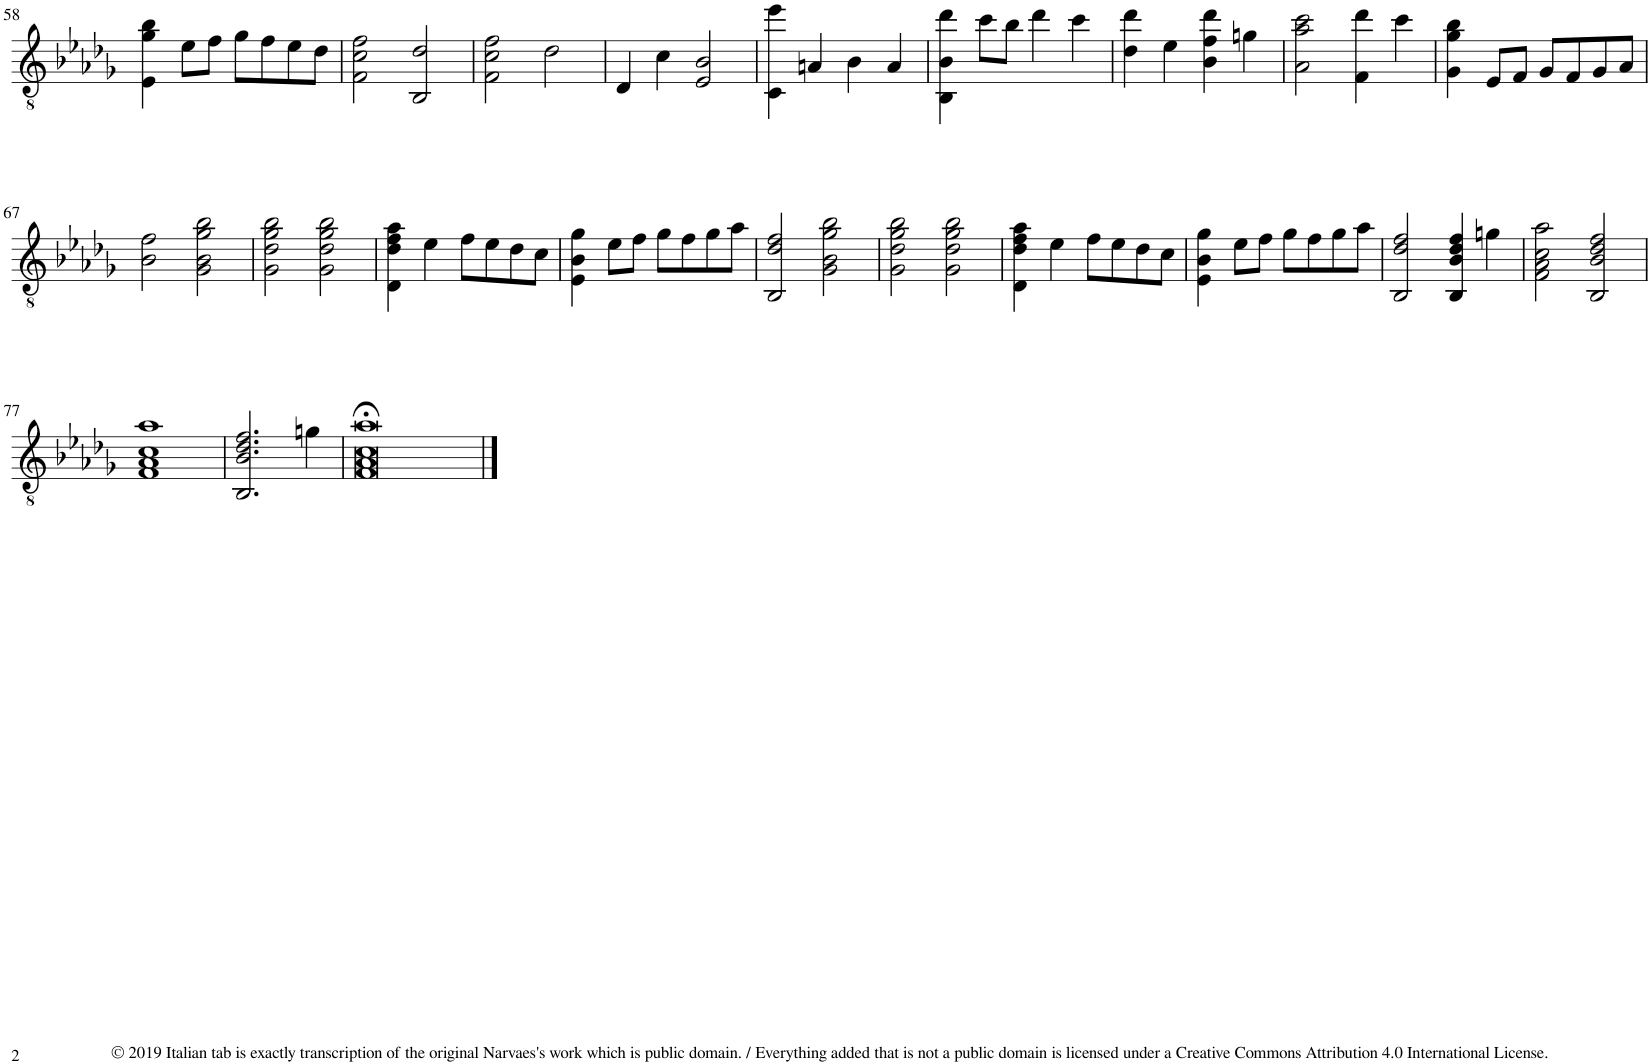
**kern
*part1
*staff1
*I"Vihuela
*I'Vih.
!!LO:PB:g=z
*clefGv2
*k[b-e-a-d-g-]
*M2/2
*met(c|)
=58
4E-\ 4g-\ 4b-\
8e-\L
8f\J
8g-\L
8f\
8e-\
8d-\J
=59
2F\ 2c\ 2f\
2BB-/ 2d-/
=60
2F\ 2c\ 2f\
2d-\
=61
4D-/
4c\
2E-/ 2B-/
=62
4C\ 4ee-\
4An/
4B-\
4A/
=63
4BB-\ 4B-\ 4dd-\
8cc\L
8b-\J
4dd-\
4cc\
=64
4d-\ 4dd-\
4e-\
4B-\ 4f\ 4dd-\
4gn\
=65
2A-\ 2a-\ 2cc\
4F\ 4dd-\
4cc\
=66
4G-\ 4g-\ 4b-\
8E-/L
8F/J
8G-/L
8F/
8G-/
8A-/J
!!LO:LB:g=z
=67
2B-\ 2f\
2G-\ 2B-\ 2g-\ 2b-\
=68
2G-\ 2d-\ 2g-\ 2b-\
2G-\ 2d-\ 2g-\ 2b-\
=69
4D-\ 4d-\ 4f\ 4a-\
4e-\
8f\L
8e-\
8d-\
8c\J
=70
4E-\ 4B-\ 4g-\
8e-\L
8f\J
8g-\L
8f\
8g-\
8a-\J
=71
2BB-/ 2d-/ 2f/
2G-\ 2B-\ 2g-\ 2b-\
=72
2G-\ 2d-\ 2g-\ 2b-\
2G-\ 2d-\ 2g-\ 2b-\
=73
4D-\ 4d-\ 4f\ 4a-\
4e-\
8f\L
8e-\
8d-\
8c\J
=74
4E-\ 4B-\ 4g-\
8e-\L
8f\J
8g-\L
8f\
8g-\
8a-\J
=75
2BB-/ 2d-/ 2f/
4BB-/ 4B-/ 4d-/ 4f/
4gn\
=76
2F\ 2A-\ 2c\ 2a-\
2BB-/ 2B-/ 2d-/ 2f/
!!LO:LB:g=z
=77
1F 1A- 1c 1a-
=78
2.BB-/ 2.B-/ 2.d-/ 2.f/
4gn\
=79
[1F [1A- [1c [1a-
1ryy
==80
1F];< 1A-];< 1c];< 1a-];<
=
*-
